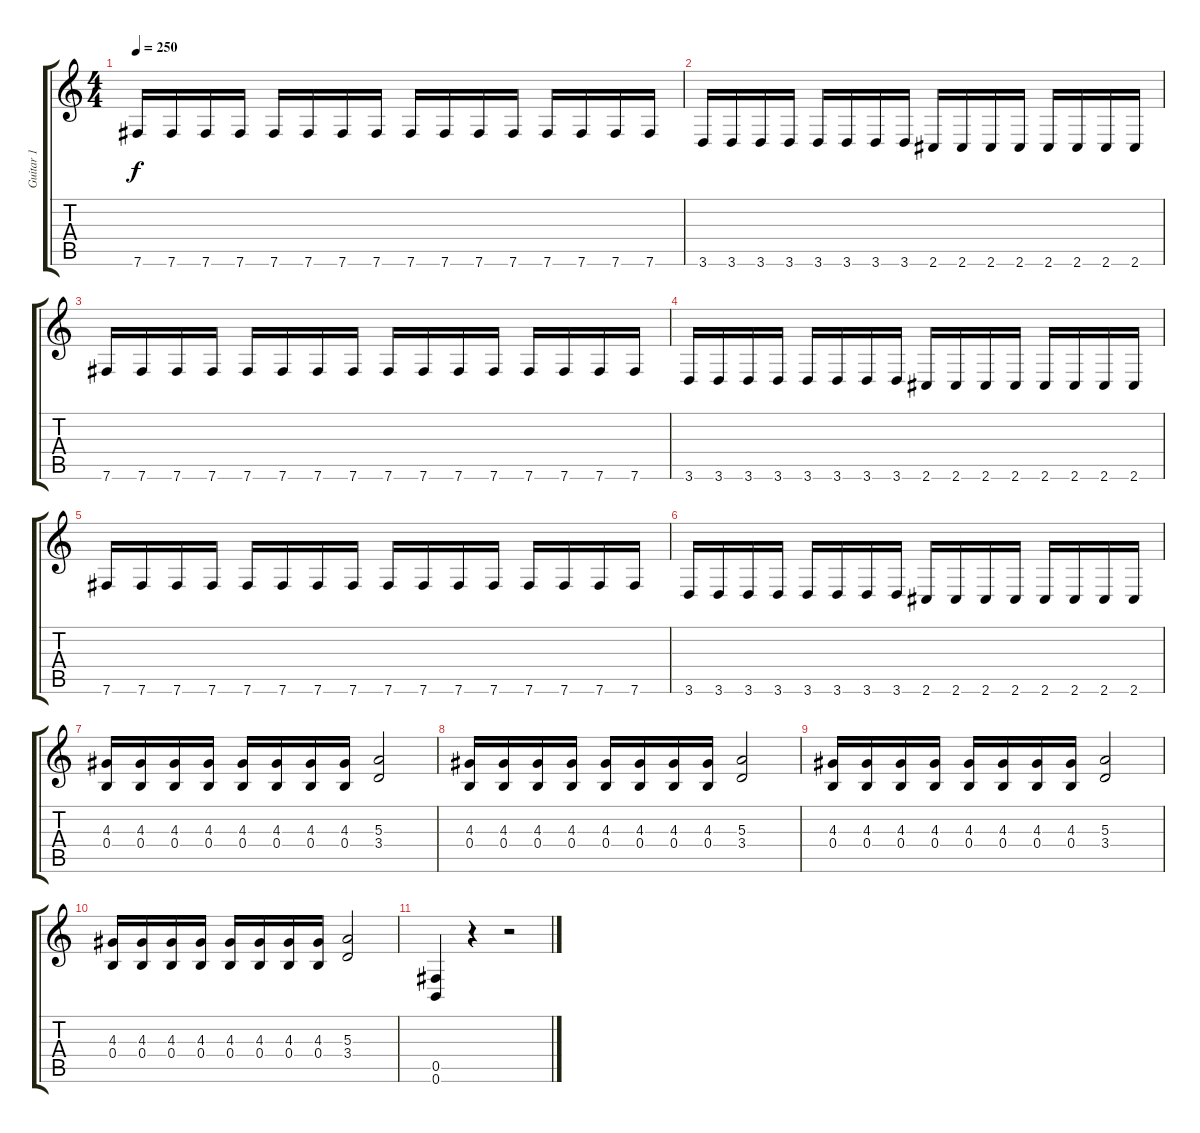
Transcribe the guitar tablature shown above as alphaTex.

\track ("Guitar 1" "Guitar 1") {instrument distortionguitar}
\staff {score tabs}
\tuning (Db4 Ab3 E3 B2 Gb2 B1) {hide}
\ts (4 4)
\tempo 250
\clef g2
\ks c
7.6.16{dy f} 7.6.16 7.6.16 7.6.16 7.6.16 7.6.16 7.6.16 7.6.16 7.6.16 7.6.16 7.6.16 7.6.16 7.6.16 7.6.16 7.6.16 7.6.16 |
3.6.16 3.6.16 3.6.16 3.6.16 3.6.16 3.6.16 3.6.16 3.6.16 2.6.16 2.6.16 2.6.16 2.6.16 2.6.16 2.6.16 2.6.16 2.6.16 |
7.6.16 7.6.16 7.6.16 7.6.16 7.6.16 7.6.16 7.6.16 7.6.16 7.6.16 7.6.16 7.6.16 7.6.16 7.6.16 7.6.16 7.6.16 7.6.16 |
3.6.16 3.6.16 3.6.16 3.6.16 3.6.16 3.6.16 3.6.16 3.6.16 2.6.16 2.6.16 2.6.16 2.6.16 2.6.16 2.6.16 2.6.16 2.6.16 |
7.6.16 7.6.16 7.6.16 7.6.16 7.6.16 7.6.16 7.6.16 7.6.16 7.6.16 7.6.16 7.6.16 7.6.16 7.6.16 7.6.16 7.6.16 7.6.16 |
3.6.16 3.6.16 3.6.16 3.6.16 3.6.16 3.6.16 3.6.16 3.6.16 2.6.16 2.6.16 2.6.16 2.6.16 2.6.16 2.6.16 2.6.16 2.6.16 |
(4.3 0.4).16 (4.3 0.4).16 (4.3 0.4).16 (4.3 0.4).16 (4.3 0.4).16 (4.3 0.4).16 (4.3 0.4).16 (4.3 0.4).16 (5.3 3.4).2 |
(4.3 0.4).16 (4.3 0.4).16 (4.3 0.4).16 (4.3 0.4).16 (4.3 0.4).16 (4.3 0.4).16 (4.3 0.4).16 (4.3 0.4).16 (5.3 3.4).2 |
(4.3 0.4).16 (4.3 0.4).16 (4.3 0.4).16 (4.3 0.4).16 (4.3 0.4).16 (4.3 0.4).16 (4.3 0.4).16 (4.3 0.4).16 (5.3 3.4).2 |
(4.3 0.4).16 (4.3 0.4).16 (4.3 0.4).16 (4.3 0.4).16 (4.3 0.4).16 (4.3 0.4).16 (4.3 0.4).16 (4.3 0.4).16 (5.3 3.4).2 |
(0.5 0.6).4 r.4 r.2
